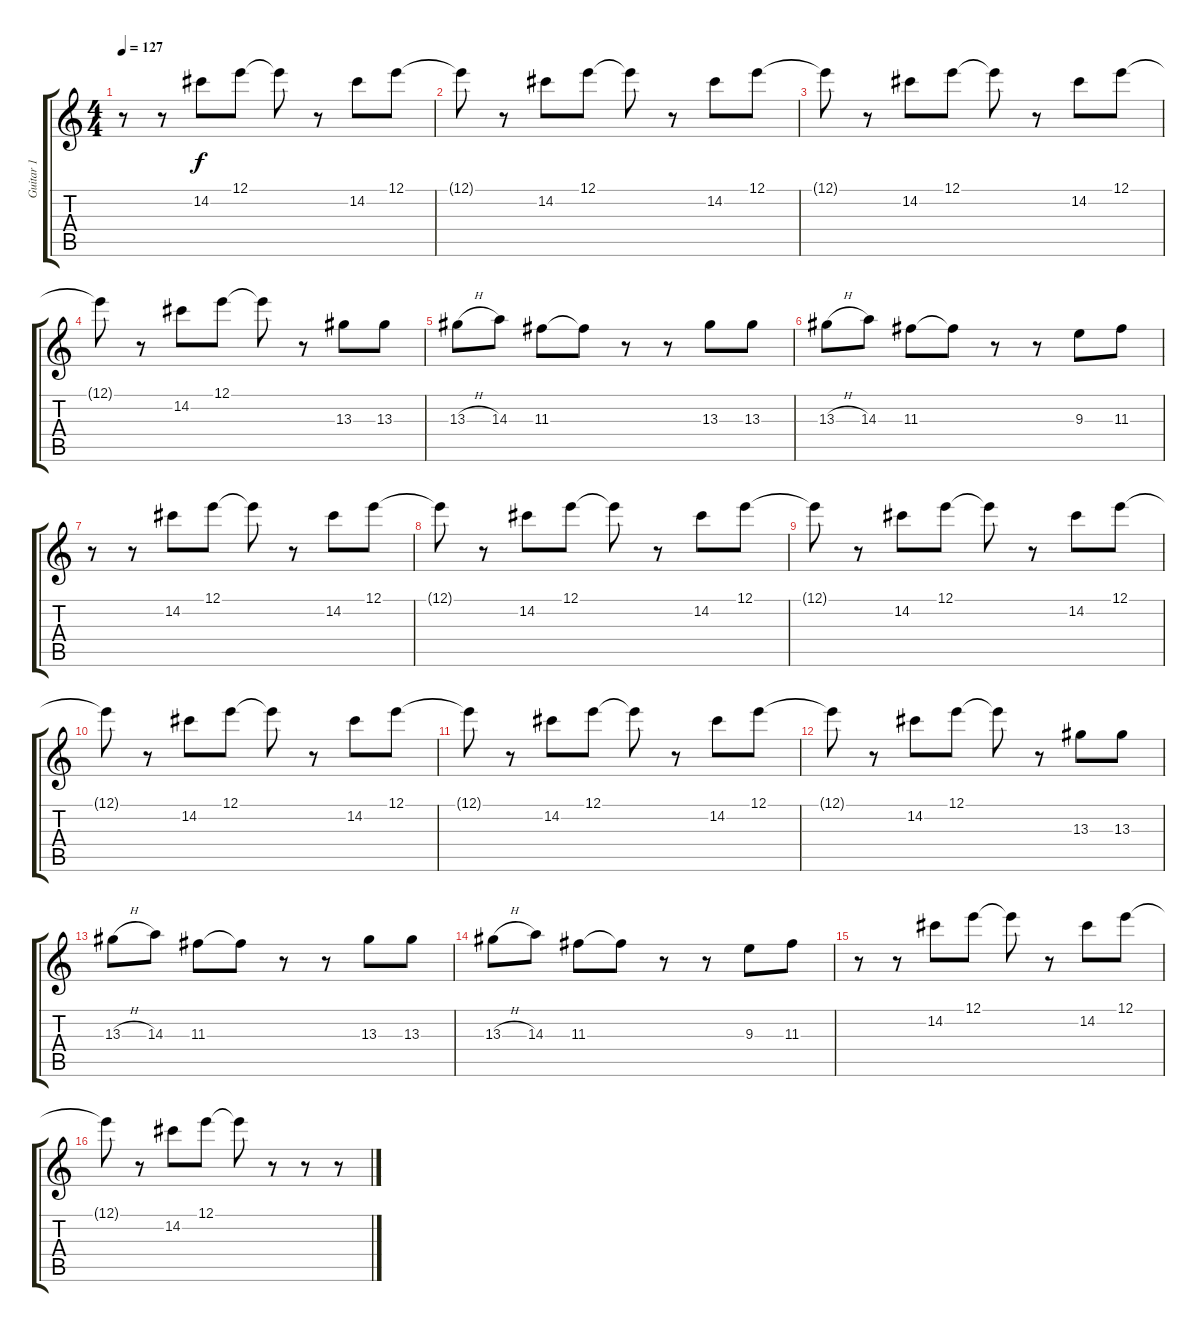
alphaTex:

\track ("Guitar 1" "Guitar 1") {instrument overdrivenguitar}
\staff {score tabs}
\tuning (E4 B3 G3 D3 A2 E2) {hide}
\ts (4 4)
\tempo 127
\clef g2
\ks c
r.8{dy f} r.8 14.2.8 12.1.8 12.1{t}.8 r.8 14.2.8 12.1.8 |
12.1{t}.8 r.8 14.2.8 12.1.8 12.1{t}.8 r.8 14.2.8 12.1.8 |
12.1{t}.8 r.8 14.2.8 12.1.8 12.1{t}.8 r.8 14.2.8 12.1.8 |
12.1{t}.8 r.8 14.2.8 12.1.8 12.1{t}.8 r.8 13.3.8 13.3.8 |
13.3{h}.8 14.3.8 11.3.8 11.3{t}.8 r.8 r.8 13.3.8 13.3.8 |
13.3{h}.8 14.3.8 11.3.8 11.3{t}.8 r.8 r.8 9.3.8 11.3.8 |
r.8 r.8 14.2.8 12.1.8 12.1{t}.8 r.8 14.2.8 12.1.8 |
12.1{t}.8 r.8 14.2.8 12.1.8 12.1{t}.8 r.8 14.2.8 12.1.8 |
12.1{t}.8 r.8 14.2.8 12.1.8 12.1{t}.8 r.8 14.2.8 12.1.8 |
12.1{t}.8 r.8 14.2.8 12.1.8 12.1{t}.8 r.8 14.2.8 12.1.8 |
12.1{t}.8 r.8 14.2.8 12.1.8 12.1{t}.8 r.8 14.2.8 12.1.8 |
12.1{t}.8 r.8 14.2.8 12.1.8 12.1{t}.8 r.8 13.3.8 13.3.8 |
13.3{h}.8 14.3.8 11.3.8 11.3{t}.8 r.8 r.8 13.3.8 13.3.8 |
13.3{h}.8 14.3.8 11.3.8 11.3{t}.8 r.8 r.8 9.3.8 11.3.8 |
r.8 r.8 14.2.8 12.1.8 12.1{t}.8 r.8 14.2.8 12.1.8 |
12.1{t}.8 r.8 14.2.8 12.1.8 12.1{t}.8 r.8 r.8 r.8
